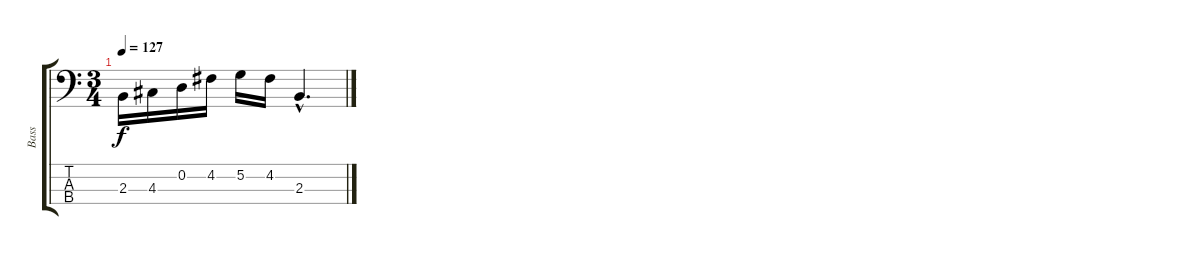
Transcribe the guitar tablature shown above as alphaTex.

\track ("Bass" "Bass") {instrument electricbasspick}
\staff {score tabs}
\tuning (G2 D2 A1 E1) {hide}
\ts (3 4)
\tempo 127
\clef f4
\ks c
2.3.16{dy f} 4.3.16 0.2.16 4.2.16 5.2.16 4.2.16 2.3{hac}.4{d}
